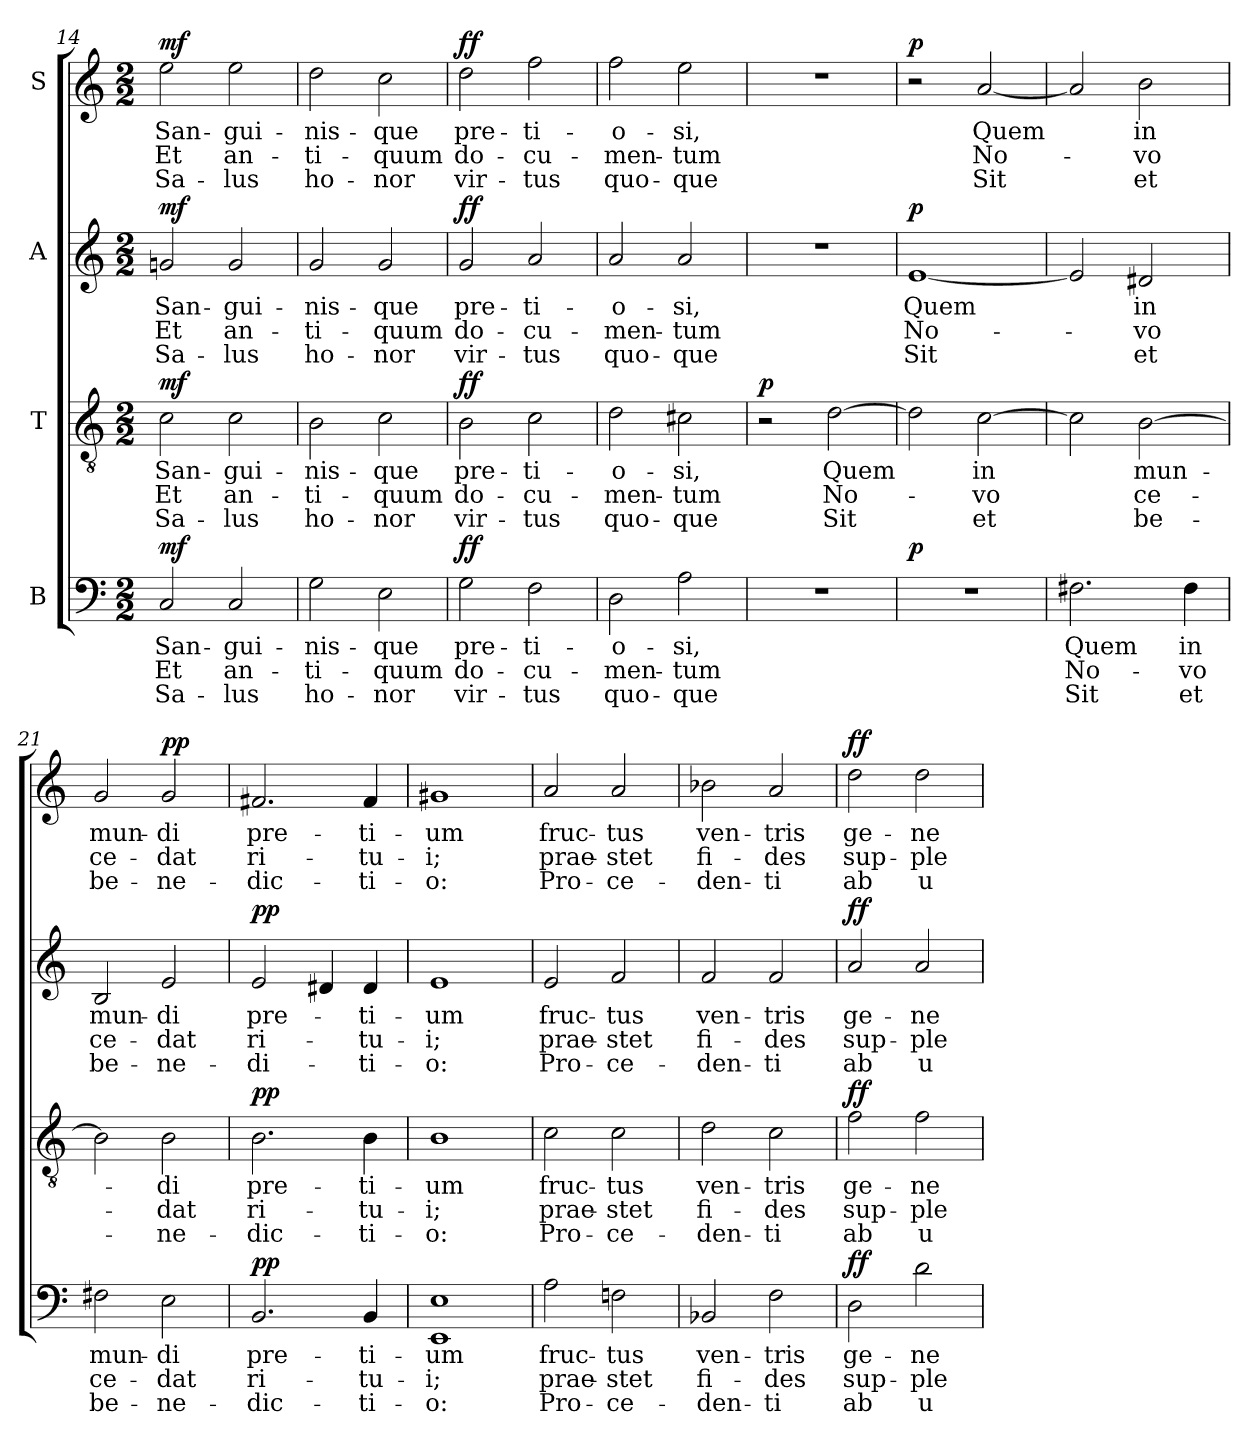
**kern	**text	**text	**text	**dynam	**kern	**text	**text	**text	**dynam	**kern	**text	**text	**text	**dynam	**kern	**text	**text	**text	**dynam
*part4	*part4	*part4	*part4	*part4	*part3	*part3	*part3	*part3	*part3	*part2	*part2	*part2	*part2	*part2	*part1	*part1	*part1	*part1	*part1
*staff4	*staff4	*staff4	*staff4	*staff4	*staff3	*staff3	*staff3	*staff3	*staff3	*staff2	*staff2	*staff2	*staff2	*staff2	*staff1	*staff1	*staff1	*staff1	*staff1
*I"B	*	*	*	*	*I"T	*	*	*	*	*I"A	*	*	*	*	*I"S	*	*	*	*
!!LO:LB:g=z
*clefF4	*	*	*	*	*clefGv2	*	*	*	*	*clefG2	*	*	*	*	*clefG2	*	*	*	*
*k[]	*	*	*	*	*k[]	*	*	*	*	*k[]	*	*	*	*	*k[]	*	*	*	*
*M2/2	*	*	*	*	*M2/2	*	*	*	*	*M2/2	*	*	*	*	*M2/2	*	*	*	*
=14	=14	=14	=14	=14	=14	=14	=14	=14	=14	=14	=14	=14	=14	=14	=14	=14	=14	=14	=14
!	!	!	!	!LO:DY:b	!	!	!	!	!LO:DY:b	!	!	!	!	!LO:DY:b	!	!	!	!	!LO:DY:b
2C/	San-	Et	Sa-	mf	2c\	San-	Et	Sa-	mf	2gn/	San-	Et	Sa-	mf	2ee\	San-	Et	Sa-	mf
2C/	-gui-	an-	-lus	.	2c\	-gui-	an-	-lus	.	2g/	-gui-	an-	-lus	.	2ee\	-gui-	an-	-lus	.
=15	=15	=15	=15	=15	=15	=15	=15	=15	=15	=15	=15	=15	=15	=15	=15	=15	=15	=15	=15
2G\	-nis-	-ti-	ho-	.	2B\	-nis-	-ti-	ho-	.	2g/	-nis-	-ti-	ho-	.	2dd\	-nis-	-ti-	ho-	.
2E\	-que	-quum	-nor	.	2c\	-que	-quum	-nor	.	2g/	-que	-quum	-nor	.	2cc\	-que	-quum	-nor	.
=16	=16	=16	=16	=16	=16	=16	=16	=16	=16	=16	=16	=16	=16	=16	=16	=16	=16	=16	=16
!	!	!	!	!LO:DY:b	!	!	!	!	!LO:DY:b	!	!	!	!	!LO:DY:b	!	!	!	!	!LO:DY:b
2G\	pre-	do-	vir-	ff	2B\	pre-	do-	vir-	ff	2g/	pre-	do-	vir-	ff	2dd\	pre-	do-	vir-	ff
2F\	-ti-	-cu-	-tus	.	2c\	-ti-	-cu-	-tus	.	2a/	-ti-	-cu-	-tus	.	2ff\	-ti-	-cu-	-tus	.
=17	=17	=17	=17	=17	=17	=17	=17	=17	=17	=17	=17	=17	=17	=17	=17	=17	=17	=17	=17
2D\	-o-	-men-	quo-	.	2d\	-o-	-men-	quo-	.	2a/	-o-	-men-	quo-	.	2ff\	-o-	-men-	quo-	.
2A\	-si,	-tum	-que	.	2c#X\	-si,	-tum	-que	.	2a/	-si,	-tum	-que	.	2ee\	-si,	-tum	-que	.
=18	=18	=18	=18	=18	=18	=18	=18	=18	=18	=18	=18	=18	=18	=18	=18	=18	=18	=18	=18
!	!	!	!	!	!	!	!	!	!LO:DY:b	!	!	!	!	!	!	!	!	!	!
1r	.	.	.	.	2r	.	.	.	p	1r	.	.	.	.	1r	.	.	.	.
.	.	.	.	.	[2d\	Quem	No-	Sit	.	.	.	.	.	.	.	.	.	.	.
=19	=19	=19	=19	=19	=19	=19	=19	=19	=19	=19	=19	=19	=19	=19	=19	=19	=19	=19	=19
!	!	!	!	!LO:DY:b	!	!	!	!	!	!	!	!	!	!LO:DY:b	!	!	!	!	!LO:DY:b
1r	.	.	.	p	2d\]	.	.	.	.	[1e	Quem	No-	Sit	p	2r	.	.	.	p
.	.	.	.	.	[2c\	in	-vo	et	.	.	.	.	.	.	[2a/	Quem	No-	Sit	.
=20	=20	=20	=20	=20	=20	=20	=20	=20	=20	=20	=20	=20	=20	=20	=20	=20	=20	=20	=20
2.F#X\	Quem	No-	Sit	.	2c\]	.	.	.	.	2e/]	.	.	.	.	2a/]	.	.	.	.
.	.	.	.	.	[2B\	mun-	ce-	be-	.	2d#X/	in	-vo	et	.	2b\	in	-vo	et	.
4F#\	in	-vo	et	.	.	.	.	.	.	.	.	.	.	.	.	.	.	.	.
=21	=21	=21	=21	=21	=21	=21	=21	=21	=21	=21	=21	=21	=21	=21	=21	=21	=21	=21	=21
2F#X\	mun-	ce-	be-	.	2B\]	.	.	.	.	2B/	mun-	ce-	be-	.	2g/	mun-	ce-	be-	.
!	!	!	!	!	!	!	!	!	!	!	!	!	!	!	!	!	!	!	!LO:DY:b
2E\	-di	-dat	-ne-	.	2B\	-di	-dat	-ne-	.	2e/	-di	-dat	-ne-	.	2g/	-di	-dat	-ne-	pp
=22	=22	=22	=22	=22	=22	=22	=22	=22	=22	=22	=22	=22	=22	=22	=22	=22	=22	=22	=22
!	!	!	!	!LO:DY:b	!	!	!	!	!LO:DY:b	!	!	!	!	!LO:DY:b	!	!	!	!	!
2.BB/	pre-	ri-	-dic-	pp	2.B\	pre-	ri-	-dic-	pp	2e/	pre-	ri-	-di-	pp	2.f#X/	pre-	ri-	-dic-	.
.	.	.	.	.	.	.	.	.	.	4d#X/	.	.	.	.	.	.	.	.	.
4BB/	-ti-	-tu-	-ti-	.	4B\	-ti-	-tu-	-ti-	.	4d#/	-ti-	-tu-	-ti-	.	4f#/	-ti-	-tu-	-ti-	.
=23	=23	=23	=23	=23	=23	=23	=23	=23	=23	=23	=23	=23	=23	=23	=23	=23	=23	=23	=23
1EE 1E	-um	-i;	-o:	.	1B	-um	-i;	-o:	.	1e	-um	-i;	-o:	.	1g#X	-um	-i;	-o:	.
=24	=24	=24	=24	=24	=24	=24	=24	=24	=24	=24	=24	=24	=24	=24	=24	=24	=24	=24	=24
2A\	fruc-	prae-	Pro-	.	2c\	fruc-	prae-	Pro-	.	2e/	fruc-	prae-	Pro-	.	2a/	fruc-	prae-	Pro-	.
2Fn\	-tus	-stet	-ce-	.	2c\	-tus	-stet	-ce-	.	2f/	-tus	-stet	-ce-	.	2a/	-tus	-stet	-ce-	.
=25	=25	=25	=25	=25	=25	=25	=25	=25	=25	=25	=25	=25	=25	=25	=25	=25	=25	=25	=25
2BB-X/	ven-	fi-	-den-	.	2d\	ven-	fi-	-den-	.	2f/	ven-	fi-	-den-	.	2b-X\	ven-	fi-	-den-	.
2F\	-tris	-des	-ti	.	2c\	-tris	-des	-ti	.	2f/	-tris	-des	-ti	.	2a/	-tris	-des	-ti	.
=26	=26	=26	=26	=26	=26	=26	=26	=26	=26	=26	=26	=26	=26	=26	=26	=26	=26	=26	=26
!	!	!	!	!LO:DY:b	!	!	!	!	!LO:DY:b	!	!	!	!	!LO:DY:b	!	!	!	!	!LO:DY:b
2D\	ge-	sup-	ab	ff	2f\	ge-	sup-	ab	ff	2a/	ge-	sup-	ab	ff	2dd\	ge-	sup-	ab	ff
2d\	-ne-	-ple-	u-	.	2f\	-ne-	-ple-	u-	.	2a/	-ne-	-ple-	u-	.	2dd\	-ne-	-ple-	u-	.
=	=	=	=	=	=	=	=	=	=	=	=	=	=	=	=	=	=	=	=
*-	*-	*-	*-	*-	*-	*-	*-	*-	*-	*-	*-	*-	*-	*-	*-	*-	*-	*-	*-
